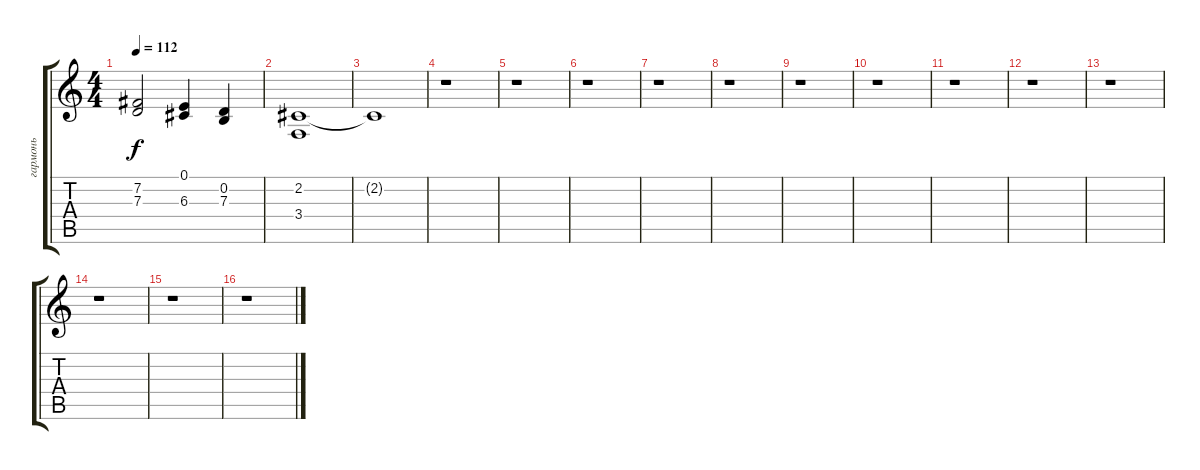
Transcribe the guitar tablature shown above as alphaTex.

\track ("гармонь" "гармонь") {instrument harmonica}
\staff {score tabs}
\tuning (E4 B3 G3 D3 A2 E2) {hide}
\ts (4 4)
\tempo 112
\clef g2
\ks c
(7.2 7.3).2{dy f volume 10} (0.1 6.3).4{volume 11} (0.2 7.3).4{volume 10} |
(2.2 3.4).1{volume 10} |
2.2{t}.1 |
r.1 |
r.1 |
r.1 |
r.1 |
r.1 |
r.1 |
r.1 |
r.1 |
r.1 |
r.1 |
r.1 |
r.1 |
r.1
